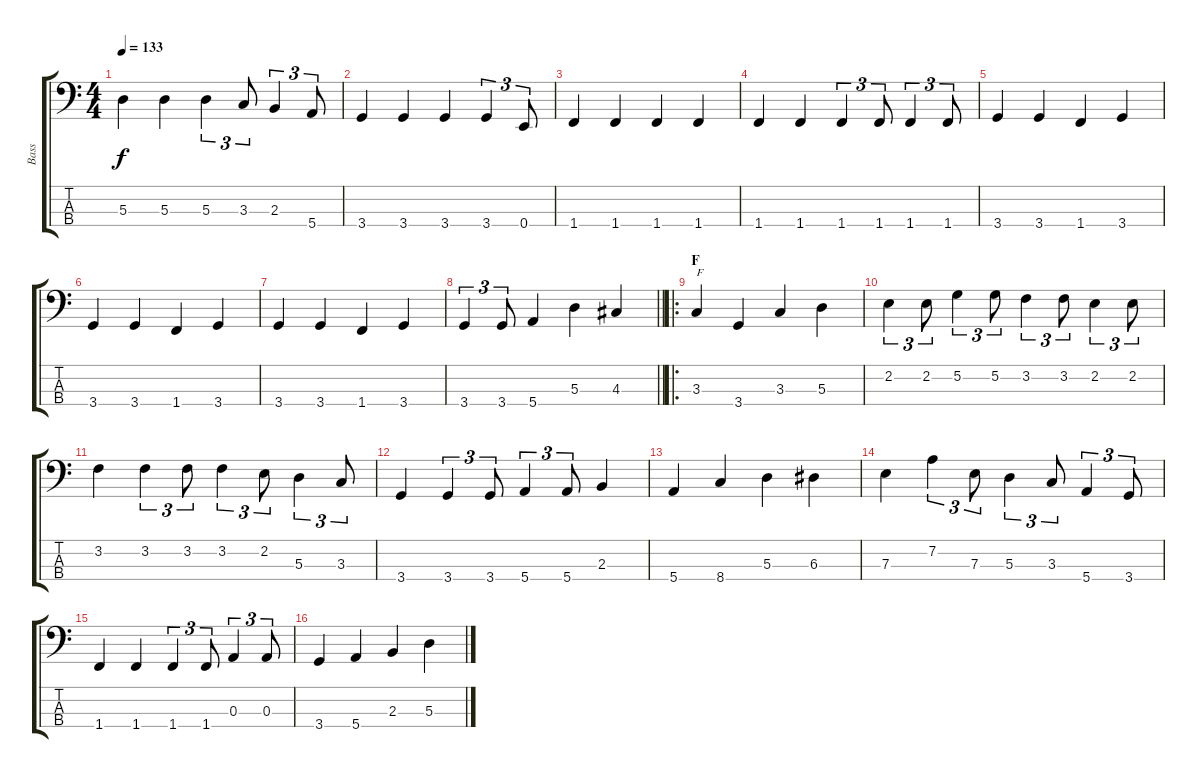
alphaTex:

\track ("Bass" "Bass") {instrument electricbasspick}
\staff {score tabs}
\tuning (G2 D2 A1 E1) {hide}
\ts (4 4)
\tempo 133
\clef f4
\ks c
5.3.4{dy f} 5.3.4 5.3.4{tu (3 2)} 3.3.8{tu (3 2)} 2.3.4{tu (3 2)} 5.4.8{tu (3 2)} |
3.4.4 3.4.4 3.4.4 3.4.4{tu (3 2)} 0.4.8{tu (3 2)} |
1.4.4 1.4.4 1.4.4 1.4.4 |
1.4.4 1.4.4 1.4.4{tu (3 2)} 1.4.8{tu (3 2)} 1.4.4{tu (3 2)} 1.4.8{tu (3 2)} |
3.4.4 3.4.4 1.4.4 3.4.4 |
3.4.4 3.4.4 1.4.4 3.4.4 |
3.4.4 3.4.4 1.4.4 3.4.4 |
\barLineRight lightlight
3.4.4{tu (3 2)} 3.4.8{tu (3 2)} 5.4.4 5.3.4 4.3.4 |
\ro
\section ("" "F")
3.3.4{txt "F"} 3.4.4 3.3.4 5.3.4 |
2.2.4{tu (3 2)} 2.2.8{tu (3 2)} 5.2.4{tu (3 2)} 5.2.8{tu (3 2)} 3.2.4{tu (3 2)} 3.2.8{tu (3 2)} 2.2.4{tu (3 2)} 2.2.8{tu (3 2)} |
3.2.4 3.2.4{tu (3 2)} 3.2.8{tu (3 2)} 3.2.4{tu (3 2)} 2.2.8{tu (3 2)} 5.3.4{tu (3 2)} 3.3.8{tu (3 2)} |
3.4.4 3.4.4{tu (3 2)} 3.4.8{tu (3 2)} 5.4.4{tu (3 2)} 5.4.8{tu (3 2)} 2.3.4 |
5.4.4 8.4.4 5.3.4 6.3.4 |
7.3.4 7.2.4{tu (3 2)} 7.3.8{tu (3 2)} 5.3.4{tu (3 2)} 3.3.8{tu (3 2)} 5.4.4{tu (3 2)} 3.4.8{tu (3 2)} |
1.4.4 1.4.4 1.4.4{tu (3 2)} 1.4.8{tu (3 2)} 0.3.4{tu (3 2)} 0.3.8{tu (3 2)} |
3.4.4 5.4.4 2.3.4 5.3.4
